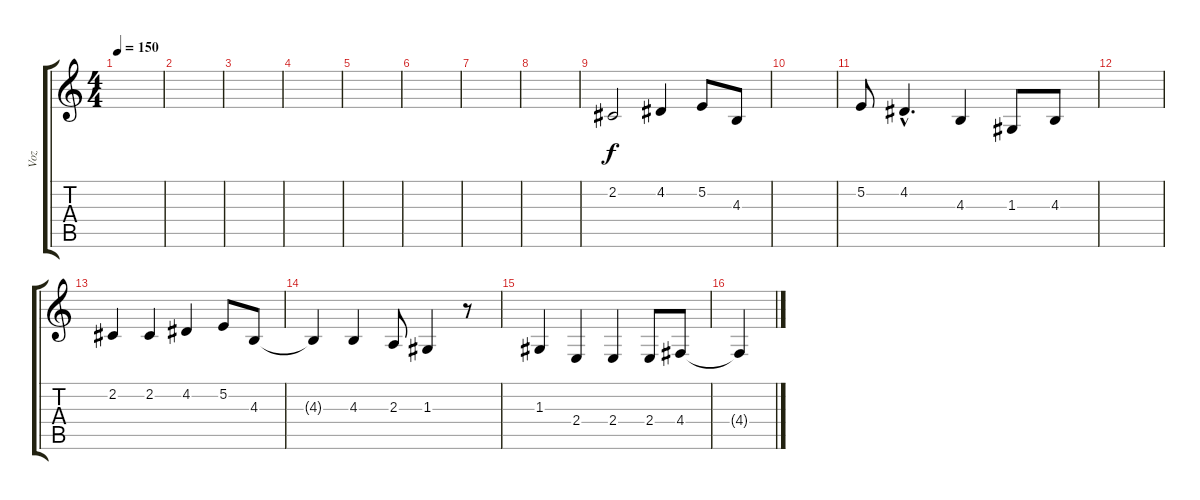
\track ("Voz" "Voz") {instrument englishhorn}
\staff {score tabs}
\tuning (E4 B3 G3 D3 A2 E2) {hide}
\ts (4 4)
\tempo 150
\clef g2
\ks c
|
|
|
|
|
|
|
|
2.2.2 4.2.4 5.2.8 4.3.8 |
|
5.2.8 4.2{hac}.4{d} 4.3.4 1.3.8 4.3.8 |
|
2.2.4 2.2.4 4.2.4 5.2.8 4.3.8 |
4.3{t}.4 4.3.4 2.3.8 1.3.4 r.8 |
1.3.4 2.4.4 2.4.4 2.4.8 4.4.8 |
4.4{t}.4
